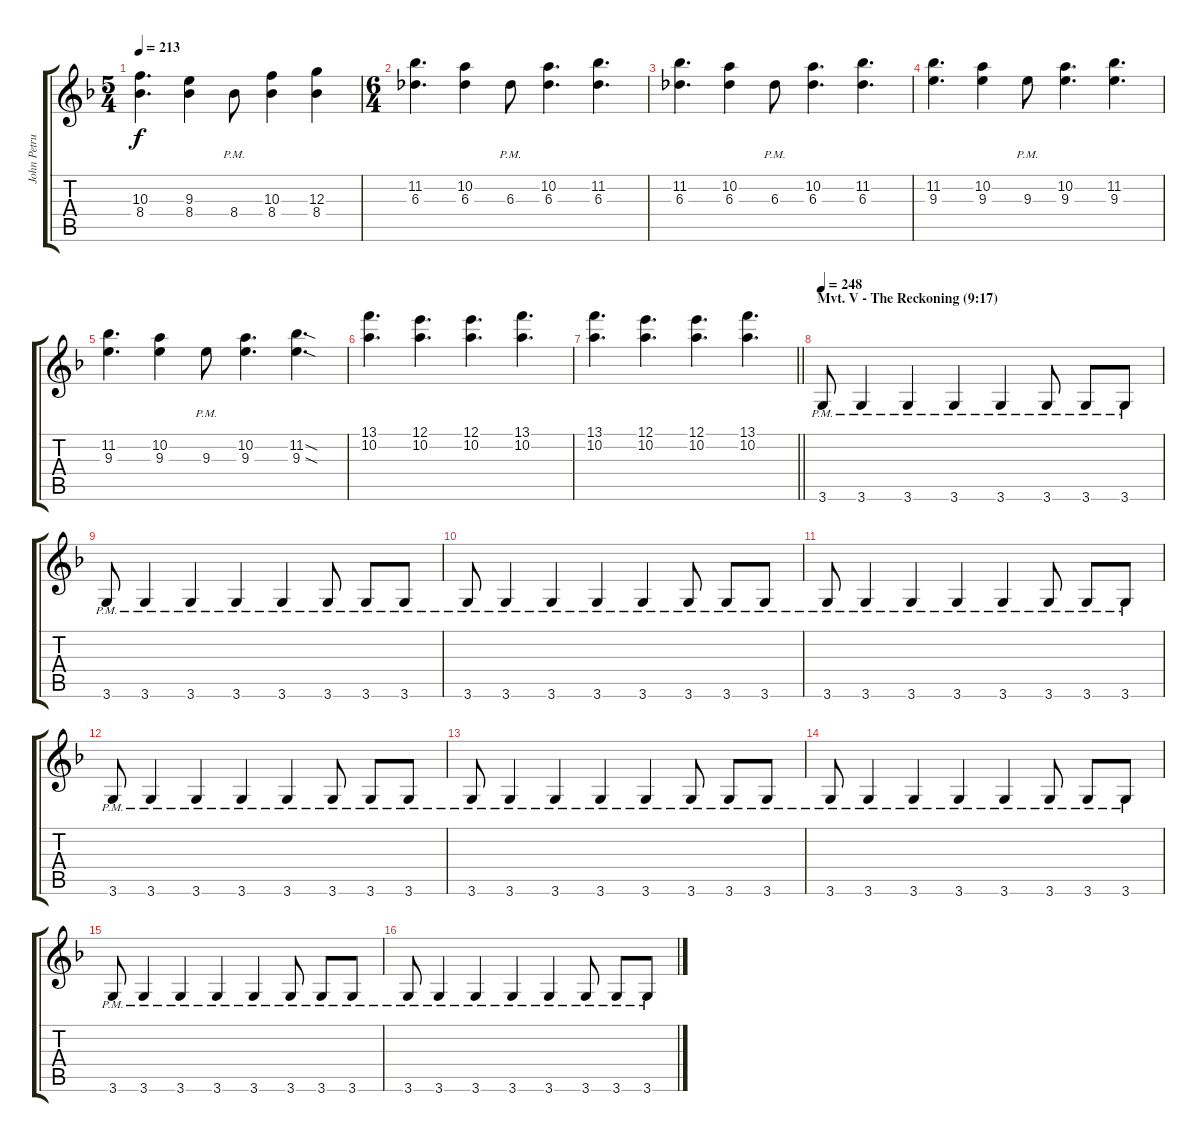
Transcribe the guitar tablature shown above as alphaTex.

\track ("John Petrucci Gtr. 1" "John Petru") {instrument distortionguitar}
\staff {score tabs}
\tuning (E4 B3 G3 D3 A2 E2) {hide}
\ts (5 4)
\tempo 213
\clef g2
\ks dminor
(10.3 8.4).4{d dy f} (9.3 8.4).4 8.4{pm}.8 (10.3 8.4).4 (12.3 8.4).4 |
\ts (6 4)
(11.2 6.3).4{d} (10.2 6.3).4 6.3{pm}.8 (10.2 6.3).4{d} (11.2 6.3).4{d} |
(11.2 6.3).4{d} (10.2 6.3).4 6.3{pm}.8 (10.2 6.3).4{d} (11.2 6.3).4{d} |
(11.2 9.3).4{d} (10.2 9.3).4 9.3{pm}.8 (10.2 9.3).4{d} (11.2 9.3).4{d} |
(11.2 9.3).4{d} (10.2 9.3).4 9.3{pm}.8 (10.2 9.3).4{d} (11.2{sod} 9.3{sod}).4{d} |
(13.1 10.2).4{d} (12.1 10.2).4{d} (12.1 10.2).4{d} (13.1 10.2).4{d} |
\barLineRight lightlight
(13.1 10.2).4{d} (12.1 10.2).4{d} (12.1 10.2).4{d} (13.1 10.2).4{d} |
\section ("" "Mvt. V - The Reckoning (9:17)")
\tempo 248
3.6{pm}.8 3.6{pm}.4 3.6{pm}.4 3.6{pm}.4 3.6{pm}.4 3.6{pm}.8 3.6{pm}.8 3.6{pm}.8 |
3.6{pm}.8 3.6{pm}.4 3.6{pm}.4 3.6{pm}.4 3.6{pm}.4 3.6{pm}.8 3.6{pm}.8 3.6{pm}.8 |
3.6{pm}.8 3.6{pm}.4 3.6{pm}.4 3.6{pm}.4 3.6{pm}.4 3.6{pm}.8 3.6{pm}.8 3.6{pm}.8 |
3.6{pm}.8 3.6{pm}.4 3.6{pm}.4 3.6{pm}.4 3.6{pm}.4 3.6{pm}.8 3.6{pm}.8 3.6{pm}.8 |
3.6{pm}.8 3.6{pm}.4 3.6{pm}.4 3.6{pm}.4 3.6{pm}.4 3.6{pm}.8 3.6{pm}.8 3.6{pm}.8 |
3.6{pm}.8 3.6{pm}.4 3.6{pm}.4 3.6{pm}.4 3.6{pm}.4 3.6{pm}.8 3.6{pm}.8 3.6{pm}.8 |
3.6{pm}.8 3.6{pm}.4 3.6{pm}.4 3.6{pm}.4 3.6{pm}.4 3.6{pm}.8 3.6{pm}.8 3.6{pm}.8 |
3.6{pm}.8 3.6{pm}.4 3.6{pm}.4 3.6{pm}.4 3.6{pm}.4 3.6{pm}.8 3.6{pm}.8 3.6{pm}.8 |
3.6{pm}.8 3.6{pm}.4 3.6{pm}.4 3.6{pm}.4 3.6{pm}.4 3.6{pm}.8 3.6{pm}.8 3.6{pm}.8
